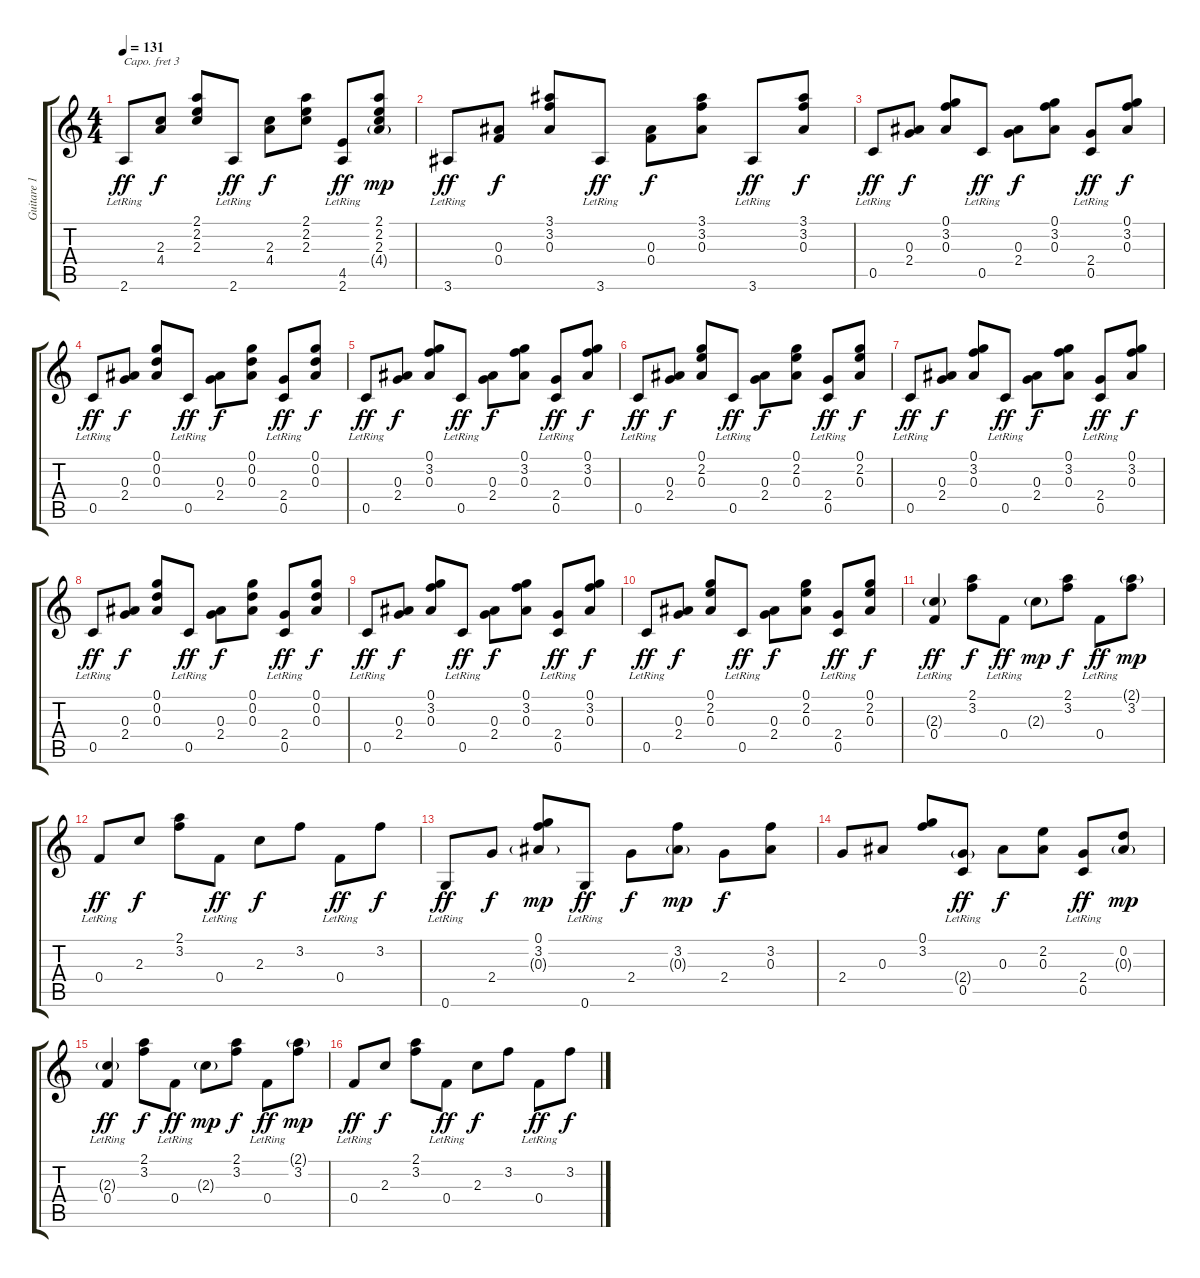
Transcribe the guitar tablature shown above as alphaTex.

\track ("Guitare 1" "Guitare 1") {instrument acousticguitarsteel}
\staff {score tabs}
\capo 3
\tuning (E4 B3 G3 D3 A2 E2) {hide}
\ts (4 4)
\tempo 131
\clef g2
\ks c
2.6{lr}.8{dy ff} (2.3 4.4).8{dy f} (2.1 2.2 2.3).8 2.6{lr}.8{dy ff} (2.3 4.4).8{dy f} (2.1 2.2 2.3).8 (4.5 2.6{lr}).8{dy ff} (2.1 2.2 2.3 4.4{g}).8{dy mp} |
3.6{lr}.8{dy ff} (0.3 0.4).8{dy f} (3.1 3.2 0.3).8 3.6{lr}.8{dy ff} (0.3 0.4).8{dy f} (3.1 3.2 0.3).8 3.6{lr}.8{dy ff} (3.1 3.2 0.3).8{dy f} |
0.5{lr}.8{dy ff} (0.3 2.4).8{dy f} (0.1 3.2 0.3).8 0.5{lr}.8{dy ff} (0.3 2.4).8{dy f} (0.1 3.2 0.3).8 (2.4 0.5{lr}).8{dy ff} (0.1 3.2 0.3).8{dy f} |
0.5{lr}.8{dy ff} (0.3 2.4).8{dy f} (0.1 0.2 0.3).8 0.5{lr}.8{dy ff} (0.3 2.4).8{dy f} (0.1 0.2 0.3).8 (2.4 0.5{lr}).8{dy ff} (0.1 0.2 0.3).8{dy f} |
0.5{lr}.8{dy ff} (0.3 2.4).8{dy f} (0.1 3.2 0.3).8 0.5{lr}.8{dy ff} (0.3 2.4).8{dy f} (0.1 3.2 0.3).8 (2.4 0.5{lr}).8{dy ff} (0.1 3.2 0.3).8{dy f} |
0.5{lr}.8{dy ff} (0.3 2.4).8{dy f} (0.1 2.2 0.3).8 0.5{lr}.8{dy ff} (0.3 2.4).8{dy f} (0.1 2.2 0.3).8 (2.4 0.5{lr}).8{dy ff} (0.1 2.2 0.3).8{dy f} |
0.5{lr}.8{dy ff} (0.3 2.4).8{dy f} (0.1 3.2 0.3).8 0.5{lr}.8{dy ff} (0.3 2.4).8{dy f} (0.1 3.2 0.3).8 (2.4 0.5{lr}).8{dy ff} (0.1 3.2 0.3).8{dy f} |
0.5{lr}.8{dy ff} (0.3 2.4).8{dy f} (0.1 0.2 0.3).8 0.5{lr}.8{dy ff} (0.3 2.4).8{dy f} (0.1 0.2 0.3).8 (2.4 0.5{lr}).8{dy ff} (0.1 0.2 0.3).8{dy f} |
0.5{lr}.8{dy ff} (0.3 2.4).8{dy f} (0.1 3.2 0.3).8 0.5{lr}.8{dy ff} (0.3 2.4).8{dy f} (0.1 3.2 0.3).8 (2.4 0.5{lr}).8{dy ff} (0.1 3.2 0.3).8{dy f} |
0.5{lr}.8{dy ff} (0.3 2.4).8{dy f} (0.1 2.2 0.3).8 0.5{lr}.8{dy ff} (0.3 2.4).8{dy f} (0.1 2.2 0.3).8 (2.4 0.5{lr}).8{dy ff} (0.1 2.2 0.3).8{dy f} |
(2.3{g} 0.4{lr}).4{dy ff} (2.1 3.2).8{dy f} 0.4{lr}.8{dy ff} 2.3{g}.8{dy mp} (2.1 3.2).8{dy f} 0.4{lr}.8{dy ff} (2.1{g} 3.2).8{dy mp} |
0.4{lr}.8{dy ff} 2.3.8{dy f} (2.1 3.2).8 0.4{lr}.8{dy ff} 2.3.8{dy f} 3.2.8 0.4{lr}.8{dy ff} 3.2.8{dy f} |
0.6{lr}.8{dy ff} 2.4.8{dy f} (0.1 3.2 0.3{g}).8{dy mp} 0.6{lr}.8{dy ff} 2.4.8{dy f} (3.2 0.3{g}).8{dy mp} 2.4.8{dy f} (3.2 0.3).8 |
2.4.8 0.3.8 (0.1 3.2).8 (2.4{g} 0.5{lr}).8{dy ff} 0.3.8{dy f} (2.2 0.3).8 (2.4 0.5{lr}).8{dy ff} (0.2 0.3{g}).8{dy mp} |
(2.3{g} 0.4{lr}).4{dy ff} (2.1 3.2).8{dy f} 0.4{lr}.8{dy ff} 2.3{g}.8{dy mp} (2.1 3.2).8{dy f} 0.4{lr}.8{dy ff} (2.1{g} 3.2).8{dy mp} |
0.4{lr}.8{dy ff} 2.3.8{dy f} (2.1 3.2).8 0.4{lr}.8{dy ff} 2.3.8{dy f} 3.2.8 0.4{lr}.8{dy ff} 3.2.8{dy f}
